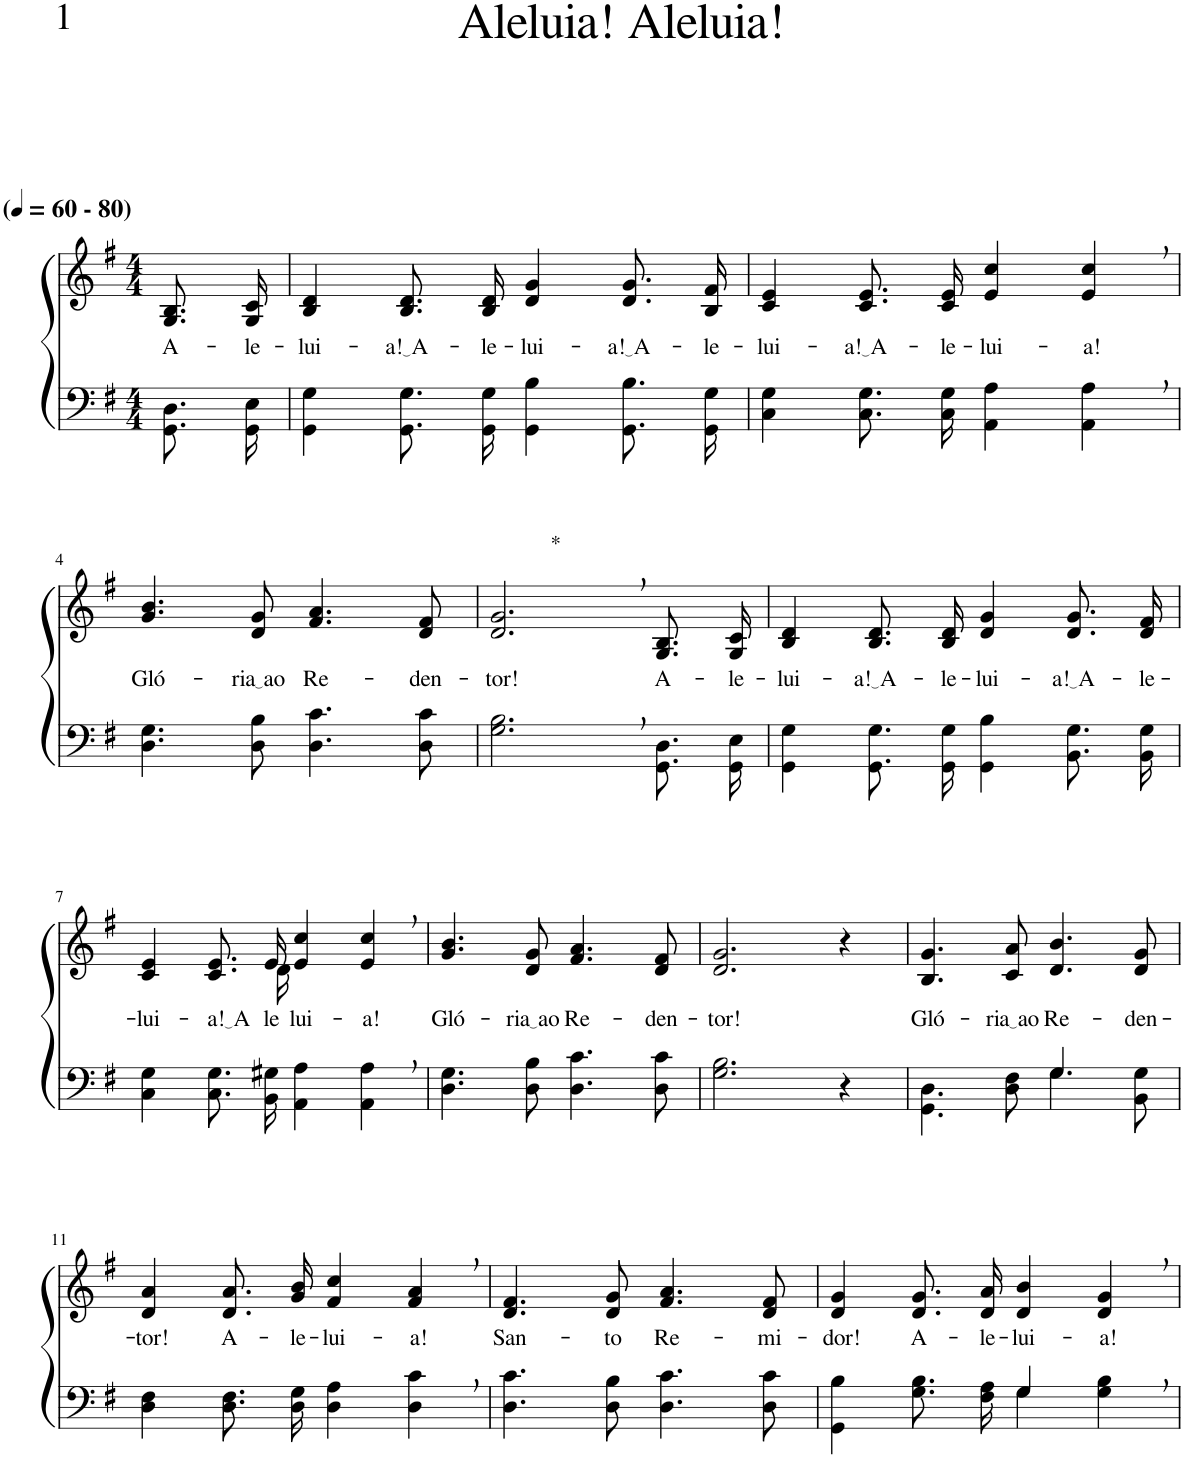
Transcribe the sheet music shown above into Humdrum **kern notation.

**kern	**kern	**text
*part2	*part1	*part1
*staff2	*staff1	*staff1
*I"Parte III e IV	*I"Parte I e II	*
*clefF4	*clefG2	*
*Trd-1c-2	*Trd-1c-2	*
*k[f#]	*k[f#]	*
*M4/4	*M4/4	*
*MM60	*MM60	*
=1	=1	=1
!	!LO:TX:a:B:t=(	!
!	!LO:TX:a:B:t=- 80)	!
!	!	!LO:LY:b
8.GG/ 8.D/L	8.G/ 8.B/L	A-
!	!	!LO:LY:b
16GG/ 16E/Jk	16G/ 16c/Jk	-le-
=2	=2	=2
!	!	!LO:LY:b
4GG\ 4G\	4B/ 4d/	-lui-
!	!	!LO:LY:b
8.GG/ 8.G/L	8.B/ 8.d/L	a! A
!	!	!LO:LY:b
16GG/ 16G/Jk	16B/ 16d/Jk	-le-
!	!	!LO:LY:b
4GG\ 4B\	4d/ 4g/	-lui-
!	!	!LO:LY:b
8.GG/ 8.B/L	8.d/ 8.g/L	a! A
!	!	!LO:LY:b
16GG/ 16G/Jk	16B/ 16f#/Jk	-le-
=3	=3	=3
!	!	!LO:LY:b
4C\ 4G\	4c/ 4e/	-lui-
!	!	!LO:LY:b
8.C\ 8.G\L	8.c/ 8.e/L	a! A
!	!	!LO:LY:b
16C\ 16G\Jk	16c/ 16e/Jk	-le-
!	!	!LO:LY:b
4AA\ 4A\	4e/ 4cc/	-lui-
!	!	!LO:LY:b
4AA\, 4A\,	4e/, 4cc/,	-a!
!!LO:LB:g=z
=4	=4	=4
!	!	!LO:LY:b
4.D\ 4.G\	4.g/ 4.b/	Gló-
!	!	!LO:LY:b
8D\ 8B\	8d/ 8g/	ria ao
!	!	!LO:LY:b
4.D\ 4.c\	4.f#/ 4.a/	Re-
!	!	!LO:LY:b
8D\ 8c\	8d/ 8f#/	-den-
=5	=5	=5
!	!LO:TX:a:t=*	!
!	!	!LO:LY:b
2.G\, 2.B\,	2.d/, 2.g/,	-tor!
!	!	!LO:LY:b
8.GG/ 8.D/L	8.G/ 8.B/L	A-
!	!	!LO:LY:b
16GG/ 16E/Jk	16G/ 16c/Jk	-le-
=6	=6	=6
!	!	!LO:LY:b
4GG\ 4G\	4B/ 4d/	-lui-
!	!	!LO:LY:b
8.GG/ 8.G/L	8.B/ 8.d/L	a! A
!	!	!LO:LY:b
16GG/ 16G/Jk	16B/ 16d/Jk	-le-
!	!	!LO:LY:b
4GG\ 4B\	4d/ 4g/	-lui-
!	!	!LO:LY:b
8.BB\ 8.G\L	8.d/ 8.g/L	a! A
!	!	!LO:LY:b
16BB\ 16G\Jk	16d/ 16f#/Jk	-le-
!!LO:LB:g=z
=7	=7	=7
!	!	!LO:LY:b
*	*^	*
4C\ 4G\	4c/ 4e/	4..ryy	-lui-
!	!	!	!LO:LY:b
8.C\ 8.G\L	8.c/ 8.e/L	.	a! A
!	!	!	!LO:LY:b
16BB\ 16G#X\Jk	16e/Jk	16d\	-le-
!	!	!	!LO:LY:b
4AA\ 4A\	4e/ 4cc/	2ryy	-lui-
!	!	!	!LO:LY:b
4AA\, 4A\,	4e/, 4cc/,	.	-a!
*	*v	*v	*
=8	=8	=8
!	!	!LO:LY:b
4.D\ 4.G\	4.g/ 4.b/	Gló-
!	!	!LO:LY:b
8D\ 8B\	8d/ 8g/	ria ao
!	!	!LO:LY:b
4.D\ 4.c\	4.f#/ 4.a/	Re-
!	!	!LO:LY:b
8D\ 8c\	8d/ 8f#/	-den-
=9	=9	=9
!	!	!LO:LY:b
2.G\ 2.B\	2.d/ 2.g/	-tor!
4r	4r	.
=10	=10	=10
*^	*	*
!	!	!	!LO:LY:b
2ryy	4.GG\ 4.D\	4.B/ 4.g/	Gló-
!	!	!	!LO:LY:b
.	8D\ 8F#\	8c/ 8a/	ria ao
!	!	!	!LO:LY:b
4.G/	4.G\	4.d/ 4.b/	Re-
!	!	!	!LO:LY:b
8ryy	8BB\ 8G\	8d/ 8g/	-den-
!!LO:LB:g=z
=11	=11	=11	=11
!	!	!	!LO:LY:b
*v	*v	*	*
4D\ 4F#\	4d/ 4a/	-tor!
!	!	!LO:LY:b
8.D\ 8.F#\L	8.d/ 8.a/L	A-
!	!	!LO:LY:b
16D\ 16G\Jk	16g/ 16b/Jk	-le-
!	!	!LO:LY:b
4D\ 4A\	4f#/ 4cc/	-lui-
!	!	!LO:LY:b
4D\, 4c\,	4f#/, 4a/,	-a!
=12	=12	=12
!	!	!LO:LY:b
4.D\ 4.c\	4.d/ 4.f#/	San-
!	!	!LO:LY:b
8D\ 8B\	8d/ 8g/	-to
!	!	!LO:LY:b
4.D\ 4.c\	4.f#/ 4.a/	Re-
!	!	!LO:LY:b
8D\ 8c\	8d/ 8f#/	-mi-
=13	=13	=13
*^	*	*
!	!	!	!LO:LY:b
2ryy	4GG\ 4B\	4d/ 4g/	-dor!
!	!	!	!LO:LY:b
.	8.G\ 8.B\L	8.d/ 8.g/L	A-
!	!	!	!LO:LY:b
.	16F#\ 16A\Jk	16d/ 16a/Jk	-le-
!	!	!	!LO:LY:b
4G/	4G\	4d/ 4b/	-lui-
!	!	!	!LO:LY:b
4ryy	4G\ 4B\	4d/, 4g/,	-a!
*v	*v	*	*
=	=	=
*-	*-	*-
